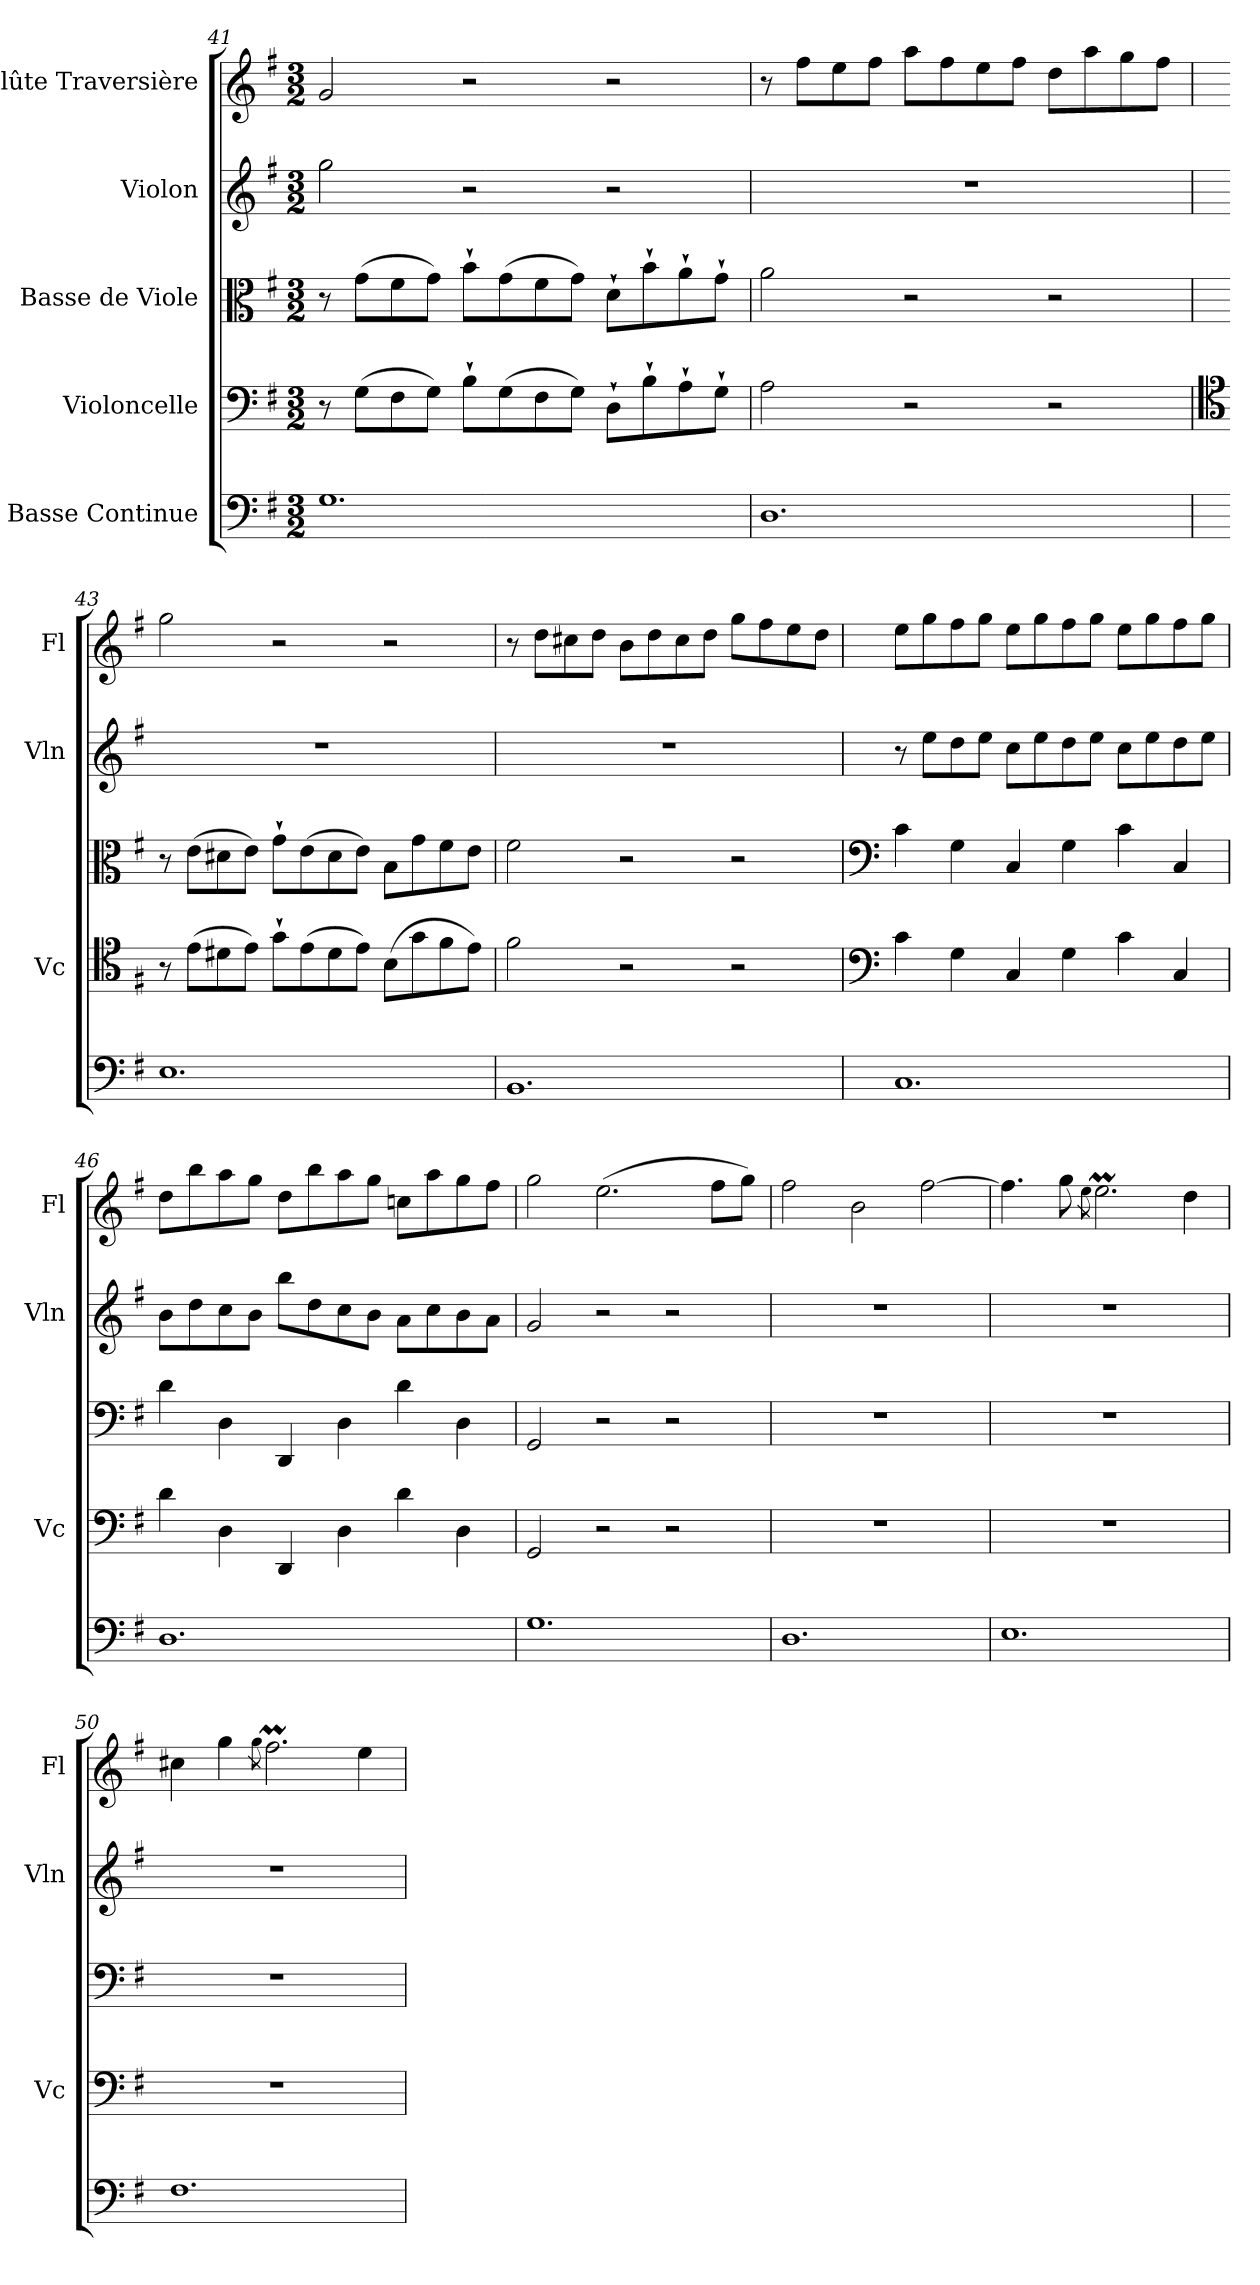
**kern	**kern	**kern	**kern	**kern
*part5	*part4	*part3	*part2	*part1
*staff5	*staff4	*staff3	*staff2	*staff1
*I"Basse Continue	*I"Violoncelle	*I"Basse de Viole	*I"Violon	*I"Flûte Traversière
*	*I'Vc	*	*I'Vln	*I'Fl
*clefF4	*clefF4	*clefC3	*clefG2	*clefG2
*k[f#]	*k[f#]	*k[f#]	*k[f#]	*k[f#]
*M3/2	*M3/2	*M3/2	*M3/2	*M3/2
=41	=41	=41	=41	=41
1.G	8r	8r	2gg\	2g/
.	(8G\L	(8g\L	.	.
.	8F#\	8f#\	.	.
.	8G\J)	8g\J)	.	.
.	8B`\L	8b`\L	2r	2r
.	(8G\	(8g\	.	.
.	8F#\	8f#\	.	.
.	8G\J)	8g\J)	.	.
.	8D`\L	8d`\L	2r	2r
.	8B`\	8b`\	.	.
.	8A`\	8a`\	.	.
.	8G`\J	8g`\J	.	.
=42	=42	=42	=42	=42
1.D	2A\	2a\	1.r	8r
.	.	.	.	8ff#\L
.	.	.	.	8ee\
.	.	.	.	8ff#\J
.	2r	2r	.	8aa\L
.	.	.	.	8ff#\
.	.	.	.	8ee\
.	.	.	.	8ff#\J
.	2r	2r	.	8dd\L
.	.	.	.	8aa\
.	.	.	.	8gg\
.	.	.	.	8ff#\J
!!LO:PB:g=z
=43	=43	=43	=43	=43
*	*clefC4	*	*	*
1.E	8r	8r	1.r	2gg\
.	(8e\L	(8e\L	.	.
.	8d#X\	8d#X\	.	.
.	8e\J)	8e\J)	.	.
.	8g`\L	8g`\L	.	2r
.	(8e\	(8e\	.	.
.	8d#\	8d#\	.	.
.	8e\J)	8e\J)	.	.
.	(8B\L	8B\L	.	2r
.	8g\	8g\	.	.
.	8f#\	8f#\	.	.
.	8e\J)	8e\J	.	.
=44	=44	=44	=44	=44
1.BB	2f#\	2f#\	1.r	8r
.	.	.	.	8dd\L
.	.	.	.	8cc#X\
.	.	.	.	8dd\J
.	2r	2r	.	8b\L
.	.	.	.	8dd\
.	.	.	.	8cc#\
.	.	.	.	8dd\J
.	2r	2r	.	8gg\L
.	.	.	.	8ff#\
.	.	.	.	8ee\
.	.	.	.	8dd\J
=45	=45	=45	=45	=45
*	*clefF4	*clefF4	*	*
1.C	4c\	4c\	8r	8ee\L
.	.	.	8ee\L	8gg\
.	4G\	4G\	8dd\	8ff#\
.	.	.	8ee\J	8gg\J
.	4C/	4C/	8cc\L	8ee\L
.	.	.	8ee\	8gg\
.	4G\	4G\	8dd\	8ff#\
.	.	.	8ee\J	8gg\J
.	4c\	4c\	8cc\L	8ee\L
.	.	.	8ee\	8gg\
.	4C/	4C/	8dd\	8ff#\
.	.	.	8ee\J	8gg\J
=46	=46	=46	=46	=46
1.D	4d\	4d\	8b\L	8dd\L
.	.	.	8dd\	8bb\
.	4D\	4D\	8cc\	8aa\
.	.	.	8b\J	8gg\J
.	4DD/	4DD/	8bb\L	8dd\L
.	.	.	8dd\	8bb\
.	4D\	4D\	8cc\	8aa\
.	.	.	8b\J	8gg\J
.	4d\	4d\	8a\L	8ccn\L
.	.	.	8cc\	8aa\
.	4D\	4D\	8b\	8gg\
.	.	.	8a\J	8ff#\J
!!LO:LB:g=z
=47	=47	=47	=47	=47
1.G	2GG/	2GG/	2g/	2gg\
.	2r	2r	2r	(2.ee\
.	2r	2r	2r	.
.	.	.	.	8ff#\L
.	.	.	.	8gg\J)
=48	=48	=48	=48	=48
1.D	1.r	1.r	1.r	2ff#\
.	.	.	.	2b\
.	.	.	.	[2ff#\
=49	=49	=49	=49	=49
1.E	1.r	1.r	1.r	4.ff#\]
.	.	.	.	8gg\
.	.	.	.	8qee\
.	.	.	.	2.eeM\
.	.	.	.	4dd\
=50	=50	=50	=50	=50
1.F#	1.r	1.r	1.r	4cc#X\
.	.	.	.	4gg\
.	.	.	.	8qgg\
.	.	.	.	2.ff#m\
.	.	.	.	4ee\
=	=	=	=	=
*-	*-	*-	*-	*-
